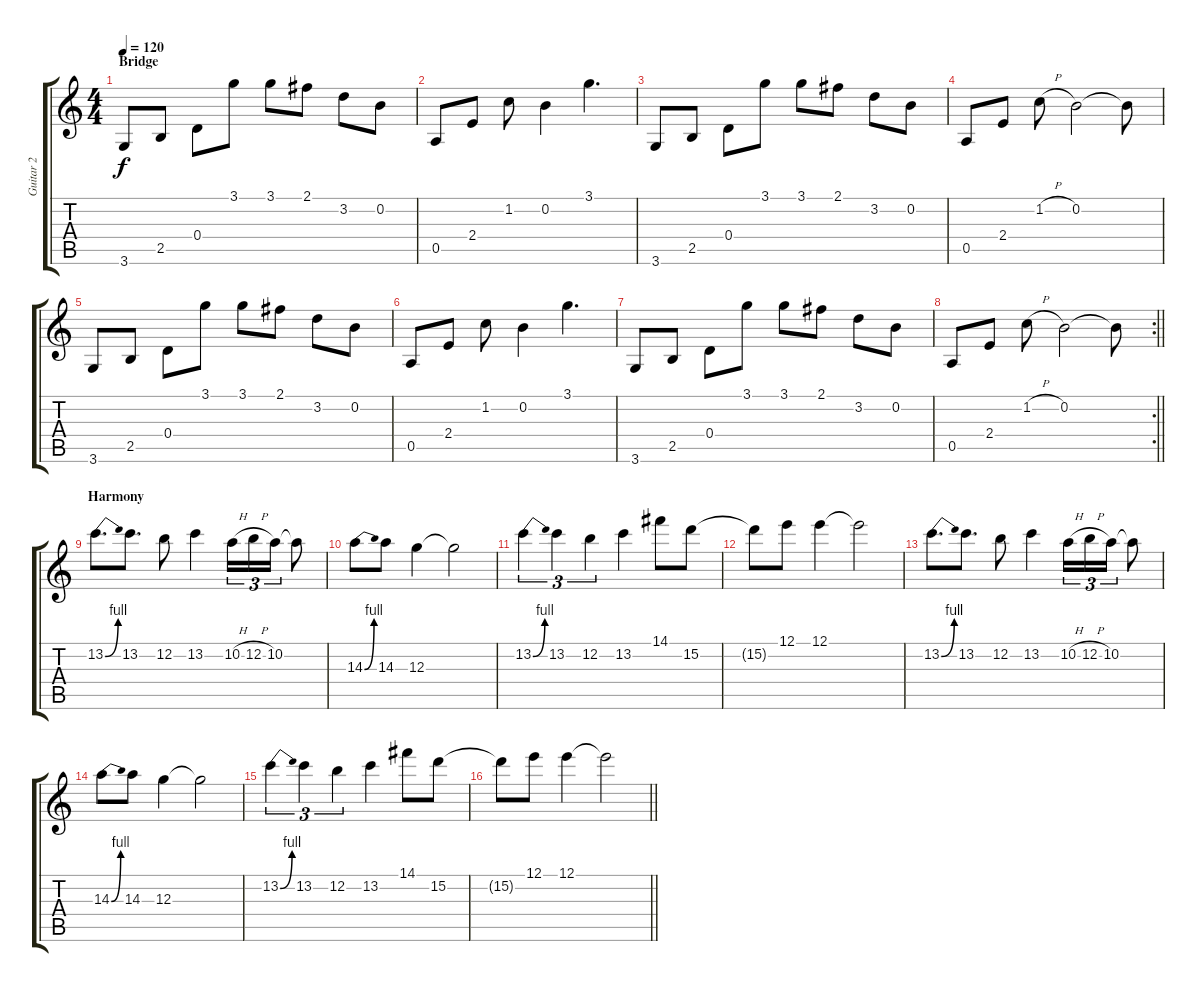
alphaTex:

\track ("Guitar 2" "Guitar 2") {instrument electricguitarclean}
\staff {score tabs}
\tuning (E4 B3 G3 D3 A2 E2) {hide}
\ts (4 4)
\section ("" "Bridge")
\tempo 120
\clef g2
\ks c
3.6.8{dy f balance 9 instrument electricguitarclean} 2.5.8 0.4.8 3.1.8 3.1.8 2.1.8 3.2.8 0.2.8 |
0.5.8 2.4.8 1.2.8 0.2.4 3.1.4{d} |
3.6.8 2.5.8 0.4.8 3.1.8 3.1.8 2.1.8 3.2.8 0.2.8 |
0.5.8 2.4.8 1.2{h}.8 0.2.2 0.2{t}.8 |
3.6.8 2.5.8 0.4.8 3.1.8 3.1.8 2.1.8 3.2.8 0.2.8 |
0.5.8 2.4.8 1.2.8 0.2.4 3.1.4{d} |
3.6.8 2.5.8 0.4.8 3.1.8 3.1.8 2.1.8 3.2.8 0.2.8 |
\rc 2
\barLineRight lightlight
0.5.8 2.4.8 1.2{h}.8 0.2.2 0.2{t}.8 |
\section ("" "Harmony")
13.2{be (bend 0 0 60 4)}.8{d balance 12 instrument distortionguitar} 13.2.8{d} 12.2.8 13.2.4 10.2{h}.16{tu (3 2)} 12.2{h}.16{tu (3 2)} 10.2.16{tu (3 2)} 10.2{t}.8 |
14.3{be (bend 0 0 60 4)}.8 14.3.8 12.3.4 12.3{t}.2 |
13.2{be (bend 0 0 60 4)}.4{tu (3 2)} 13.2.4{tu (3 2)} 12.2.4{tu (3 2)} 13.2.4 14.1.8 15.2.8 |
15.2{t}.8 12.1.8 12.1.4 12.1{t}.2 |
13.2{be (bend 0 0 60 4)}.8{d} 13.2.8{d} 12.2.8 13.2.4 10.2{h}.16{tu (3 2)} 12.2{h}.16{tu (3 2)} 10.2.16{tu (3 2)} 10.2{t}.8 |
14.3{be (bend 0 0 60 4)}.8 14.3.8 12.3.4 12.3{t}.2 |
13.2{be (bend 0 0 60 4)}.4{tu (3 2)} 13.2.4{tu (3 2)} 12.2.4{tu (3 2)} 13.2.4 14.1.8 15.2.8 |
\barLineRight lightlight
15.2{t}.8 12.1.8 12.1.4 12.1{t}.2
